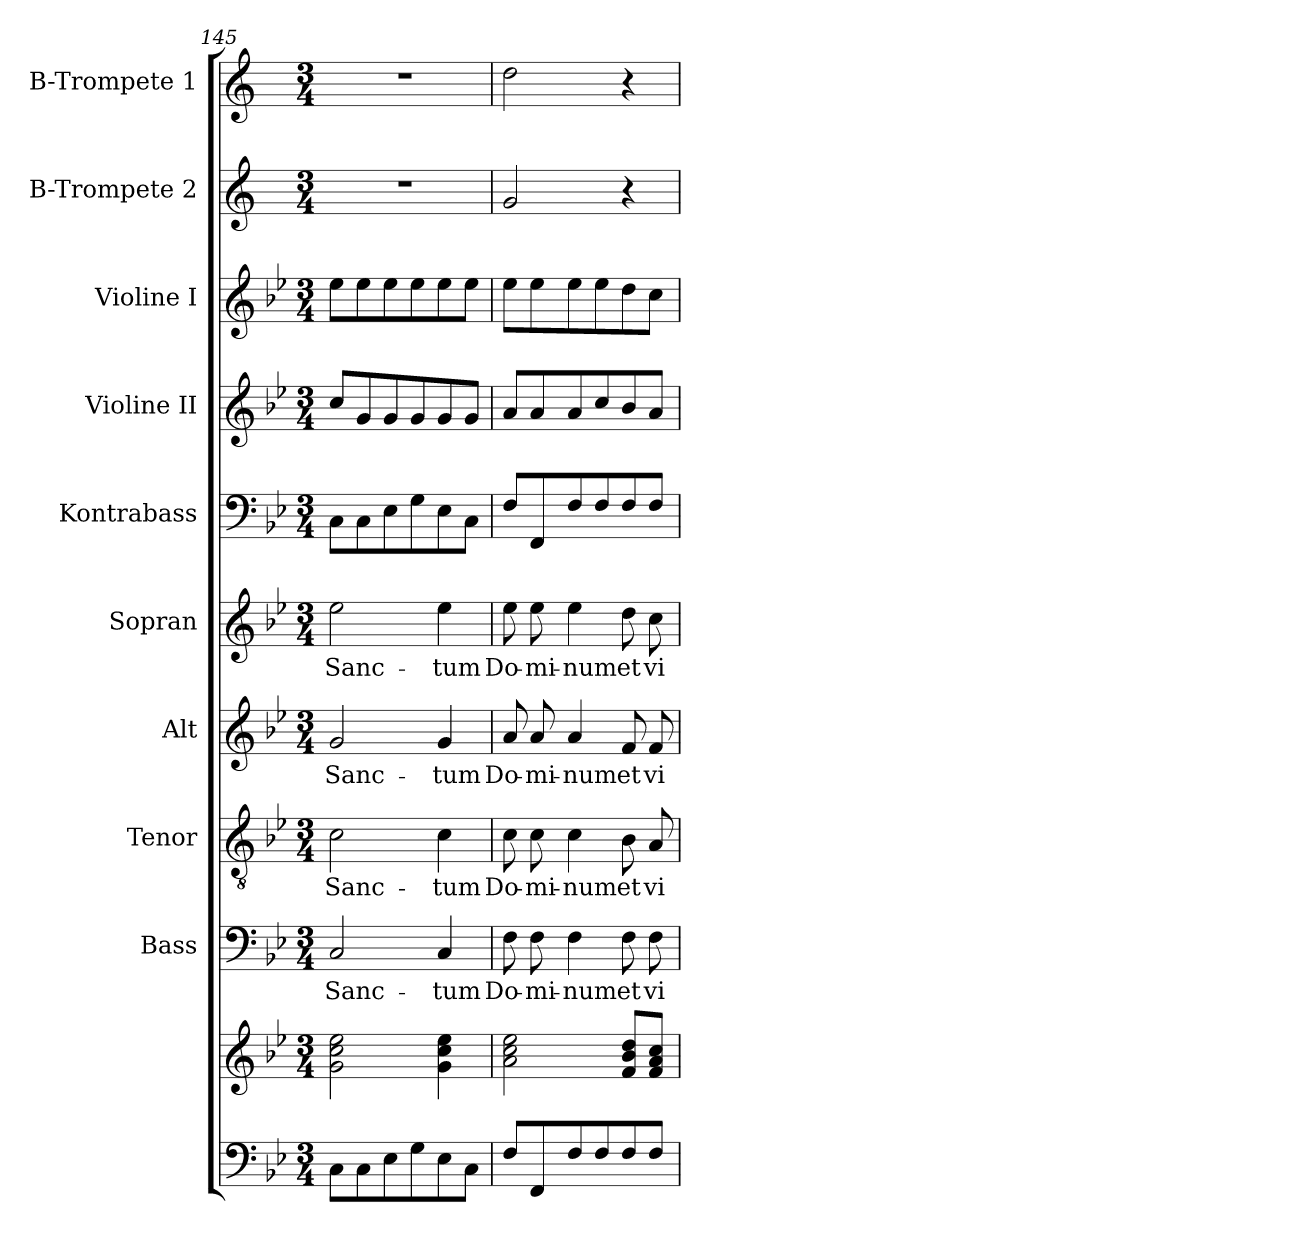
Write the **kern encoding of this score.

**kern	**kern	**kern	**text	**kern	**text	**kern	**text	**kern	**text	**kern	**kern	**kern	**kern	**kern
*part10	*part10	*part9	*part9	*part8	*part8	*part7	*part7	*part6	*part6	*part5	*part4	*part3	*part2	*part1
*staff11	*staff10	*staff9	*staff9	*staff8	*staff8	*staff7	*staff7	*staff6	*staff6	*staff5	*staff4	*staff3	*staff2	*staff1
*	*	*I"Bass	*	*I"Tenor	*	*I"Alt	*	*I"Sopran	*	*I"Kontrabass	*I"Violine II	*I"Violine I	*I"B-Trompete 2	*I"B-Trompete 1
*	*	*I'B.	*	*I'T.	*	*I'A.	*	*I'S.	*	*I'Kb.	*I'Vl. II	*I'Vl. I	*I'B Trp. 2	*I'B Trp. 1
*clefF4	*clefG2	*clefF4	*	*clefGv2	*	*clefG2	*	*clefG2	*	*clefF4	*clefG2	*clefG2	*clefG2	*clefG2
*	*	*	*	*	*	*	*	*	*	*ITrd7c12	*	*	*ITrd1c2	*ITrd1c2
*k[b-e-]	*k[b-e-]	*k[b-e-]	*	*k[b-e-]	*	*k[b-e-]	*	*k[b-e-]	*	*k[b-e-]	*k[b-e-]	*k[b-e-]	*k[b-e-]	*k[b-e-]
*B-:	*B-:	*B-:	*	*B-:	*	*B-:	*	*B-:	*	*B-:	*B-:	*B-:	*B-:	*B-:
*M3/4	*M3/4	*M3/4	*	*M3/4	*	*M3/4	*	*M3/4	*	*M3/4	*M3/4	*M3/4	*M3/4	*M3/4
=145	=145	=145	=145	=145	=145	=145	=145	=145	=145	=145	=145	=145	=145	=145
!	!	!	!LO:LY:b	!	!LO:LY:b	!	!LO:LY:b	!	!LO:LY:b	!	!	!	!	!
8C\L	2g\ 2cc\ 2ee-\	2C/	Sanc-	2c\	Sanc-	2g/	Sanc-	2ee-\	Sanc-	8CC\L	8cc/L	8ee-\L	2.r	2.r
8C\	.	.	.	.	.	.	.	.	.	8CC\	8g/	8ee-\	.	.
8E-\	.	.	.	.	.	.	.	.	.	8EE-\	8g/	8ee-\	.	.
8G\	.	.	.	.	.	.	.	.	.	8GG\	8g/	8ee-\	.	.
!	!	!	!LO:LY:b	!	!LO:LY:b	!	!LO:LY:b	!	!LO:LY:b	!	!	!	!	!
8E-\	4g\ 4cc\ 4ee-\	4C/	-tum	4c\	-tum	4g/	-tum	4ee-\	-tum	8EE-\	8g/	8ee-\	.	.
8C\J	.	.	.	.	.	.	.	.	.	8CC\J	8g/J	8ee-\J	.	.
=146	=146	=146	=146	=146	=146	=146	=146	=146	=146	=146	=146	=146	=146	=146
!	!	!	!LO:LY:b	!	!LO:LY:b	!	!LO:LY:b	!	!LO:LY:b	!	!	!	!	!
8F/L	2a\ 2cc\ 2ee-\	8F\	Do-	8c\	Do-	8a/	Do-	8ee-\	Do-	8FF/L	8a/L	8ee-\L	2f/	2cc\
!	!	!	!LO:LY:b	!	!LO:LY:b	!	!LO:LY:b	!	!LO:LY:b	!	!	!	!	!
8FF/	.	8F\	-mi-	8c\	-mi-	8a/	-mi-	8ee-\	-mi-	8FFF/	8a/	8ee-\	.	.
!	!	!	!LO:LY:b	!	!LO:LY:b	!	!LO:LY:b	!	!LO:LY:b	!	!	!	!	!
8F/	.	4F\	-num	4c\	-num	4a/	-num	4ee-\	-num	8FF/	8a/	8ee-\	.	.
8F/	.	.	.	.	.	.	.	.	.	8FF/	8cc/	8ee-\	.	.
!	!	!	!LO:LY:b	!	!LO:LY:b	!	!LO:LY:b	!	!LO:LY:b	!	!	!	!	!
8F/	8f/ 8b-/ 8dd/L	8F\	et	8B-\	et	8f/	et	8dd\	et	8FF/	8b-/	8dd\	4r	4r
!	!	!	!LO:LY:b	!	!LO:LY:b	!	!LO:LY:b	!	!LO:LY:b	!	!	!	!	!
8F/J	8f/ 8a/ 8cc/J	8F\	vi-	8A/	vi-	8f/	vi-	8cc\	vi-	8FF/J	8a/J	8cc\J	.	.
=	=	=	=	=	=	=	=	=	=	=	=	=	=	=
*-	*-	*-	*-	*-	*-	*-	*-	*-	*-	*-	*-	*-	*-	*-
